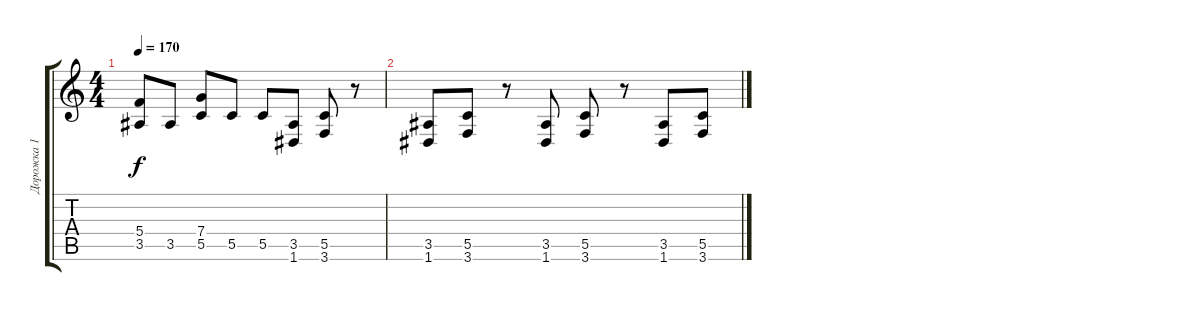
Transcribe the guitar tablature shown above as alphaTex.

\track ("Дорожка 1" "Дорожка 1") {instrument distortionguitar}
\staff {score tabs}
\tuning (D4 A3 F3 C3 G2 D2) {hide}
\ts (4 4)
\tempo 170
\clef g2
\ks c
(5.4 3.5).8{dy f} 3.5.8 (7.4 5.5).8 5.5.8 5.5.8 (3.5 1.6).8 (5.5 3.6).8 r.8 |
(3.5 1.6).8 (5.5 3.6).8 r.8 (3.5 1.6).8 (5.5 3.6).8 r.8 (3.5 1.6).8 (5.5 3.6).8
